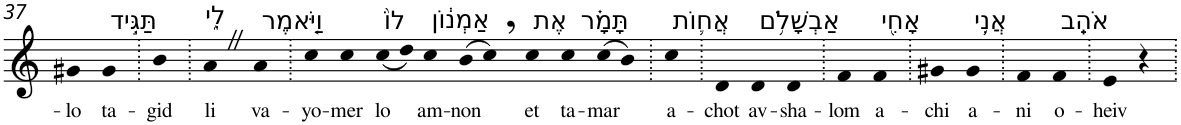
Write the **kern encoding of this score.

**kern	**text
*part1	*part1
*staff1	*staff1
*I"Piano	*
*I'Pno	*
!!LO:PB:g=z
*clefG2	*
*k[]	*
=37	=37
!	!LO:LY:b
4g#X	-lo
!LO:TX:a:t=תַּגִּ֣יד	!
!	!LO:LY:b
4g#	ta-
=38.	=38.
!	!LO:LY:b
4b	-gid
=39.	=39.
!LO:TX:a:t=לִ֑י	!
!	!LO:LY:b
4aZ	li
!LO:TX:a:t=וַיֹּ֤אמֶר	!
!	!LO:LY:b
4a	va-
=40.	=40.
!	!LO:LY:b
4cc	-yo-
!	!LO:LY:b
4cc	-mer
!LO:TX:a:t=לוֹ֙	!
!	!LO:LY:b
(<8cc	lo
8dd)	.
!LO:TX:a:t=אַמְנ֔וֹן	!
!	!LO:LY:b
4cc	am-
!	!LO:LY:b
(>8b	-non
8cc,)	.
!LO:TX:a:t=אֶת	!
!	!LO:LY:b
4cc	et
!LO:TX:a:t=תָּמָ֗ר	!
!	!LO:LY:b
4cc	ta-
!	!LO:LY:b
(>8cc	-mar
8b)	.
=41.	=41.
!LO:TX:a:t=אֲח֛וֹת	!
!	!LO:LY:b
4cc	a-
=42.	=42.
!	!LO:LY:b
4d	-chot
!LO:TX:a:t=אַבְשָׁלֹ֥ם	!
!	!LO:LY:b
4d	av-
!	!LO:LY:b
4d	-sha-
=43.	=43.
!	!LO:LY:b
4f	-lom
!LO:TX:a:t=אָחִ֖י	!
!	!LO:LY:b
4f	a-
=44.	=44.
!	!LO:LY:b
4g#X	-chi
!LO:TX:a:t=אֲנִ֥י	!
!	!LO:LY:b
4g#	a-
=45.	=45.
!	!LO:LY:b
4f	-ni
!LO:TX:a:t=אֹהֵֽב	!
!	!LO:LY:b
4f	o-
=46.	=46.
!	!LO:LY:b
4e	-heiv
4r	.
=.	=.
*-	*-
